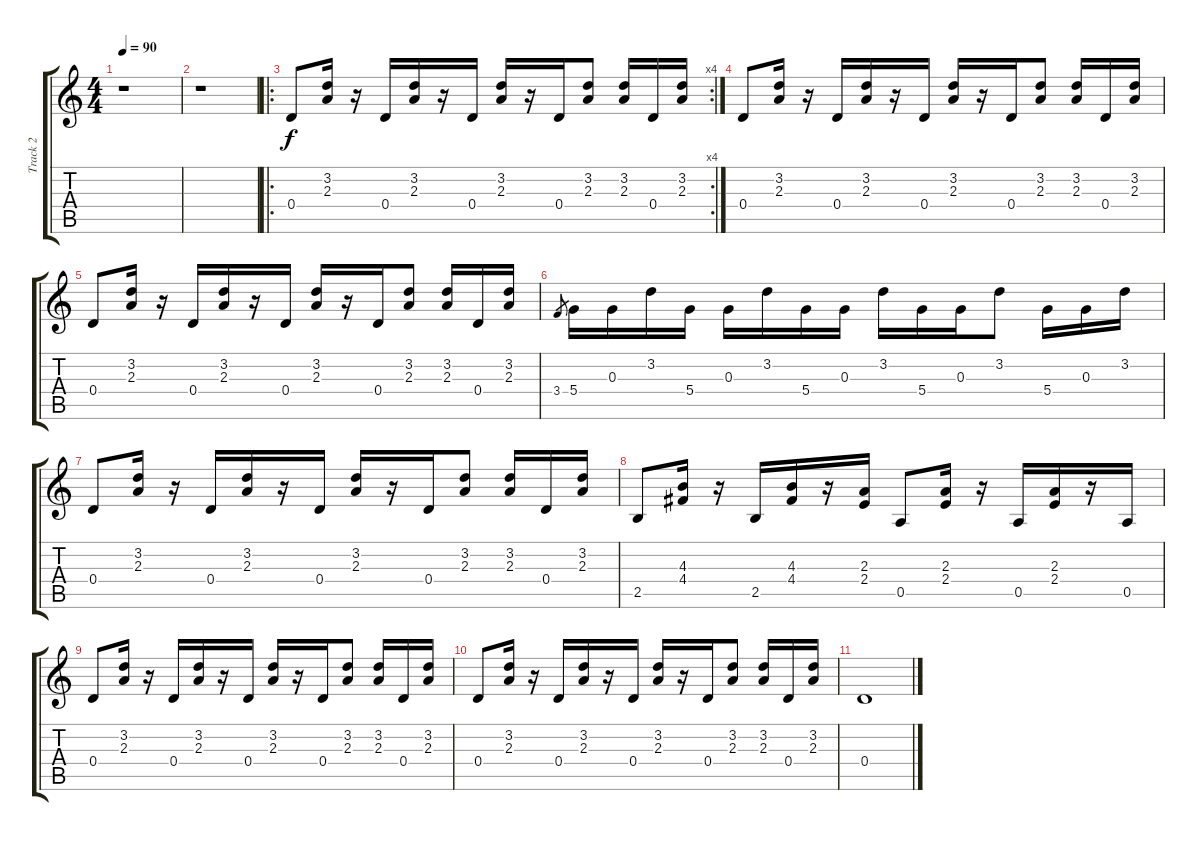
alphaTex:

\track ("Track 2" "Track 2") {instrument electricguitarjazz}
\staff {score tabs}
\tuning (E4 B3 G3 D3 A2 E2) {hide}
\ts (4 4)
\tempo 90
\clef g2
\ks c
r.1{dy f instrument electricguitarjazz} |
r.1 |
\ro
\rc 4
0.4.8 (3.2 2.3).16 r.16 0.4.16 (3.2 2.3).16 r.16 0.4.16 (3.2 2.3).16 r.16 0.4.16 (3.2 2.3).8 (3.2 2.3).16 0.4.16 (3.2 2.3).16 |
0.4.8 (3.2 2.3).16 r.16 0.4.16 (3.2 2.3).16 r.16 0.4.16 (3.2 2.3).16 r.16 0.4.16 (3.2 2.3).8 (3.2 2.3).16 0.4.16 (3.2 2.3).16 |
0.4.8 (3.2 2.3).16 r.16 0.4.16 (3.2 2.3).16 r.16 0.4.16 (3.2 2.3).16 r.16 0.4.16 (3.2 2.3).8 (3.2 2.3).16 0.4.16 (3.2 2.3).16 |
3.4.8{gr} 5.4.16 0.3.16 3.2.16 5.4.16 0.3.16 3.2.16 5.4.16 0.3.16 3.2.16 5.4.16 0.3.16 3.2.8 5.4.16 0.3.16 3.2.16 |
0.4.8 (3.2 2.3).16 r.16 0.4.16 (3.2 2.3).16 r.16 0.4.16 (3.2 2.3).16 r.16 0.4.16 (3.2 2.3).8 (3.2 2.3).16 0.4.16 (3.2 2.3).16 |
2.5.8 (4.3 4.4).16 r.16 2.5.16 (4.3 4.4).16 r.16 (2.3 2.4).16 0.5.8 (2.3 2.4).16 r.16 0.5.16 (2.3 2.4).16 r.16 0.5.16 |
0.4.8 (3.2 2.3).16 r.16 0.4.16 (3.2 2.3).16 r.16 0.4.16 (3.2 2.3).16 r.16 0.4.16 (3.2 2.3).8 (3.2 2.3).16 0.4.16 (3.2 2.3).16 |
0.4.8 (3.2 2.3).16 r.16 0.4.16 (3.2 2.3).16 r.16 0.4.16 (3.2 2.3).16 r.16 0.4.16 (3.2 2.3).8 (3.2 2.3).16 0.4.16 (3.2 2.3).16 |
0.4.1
